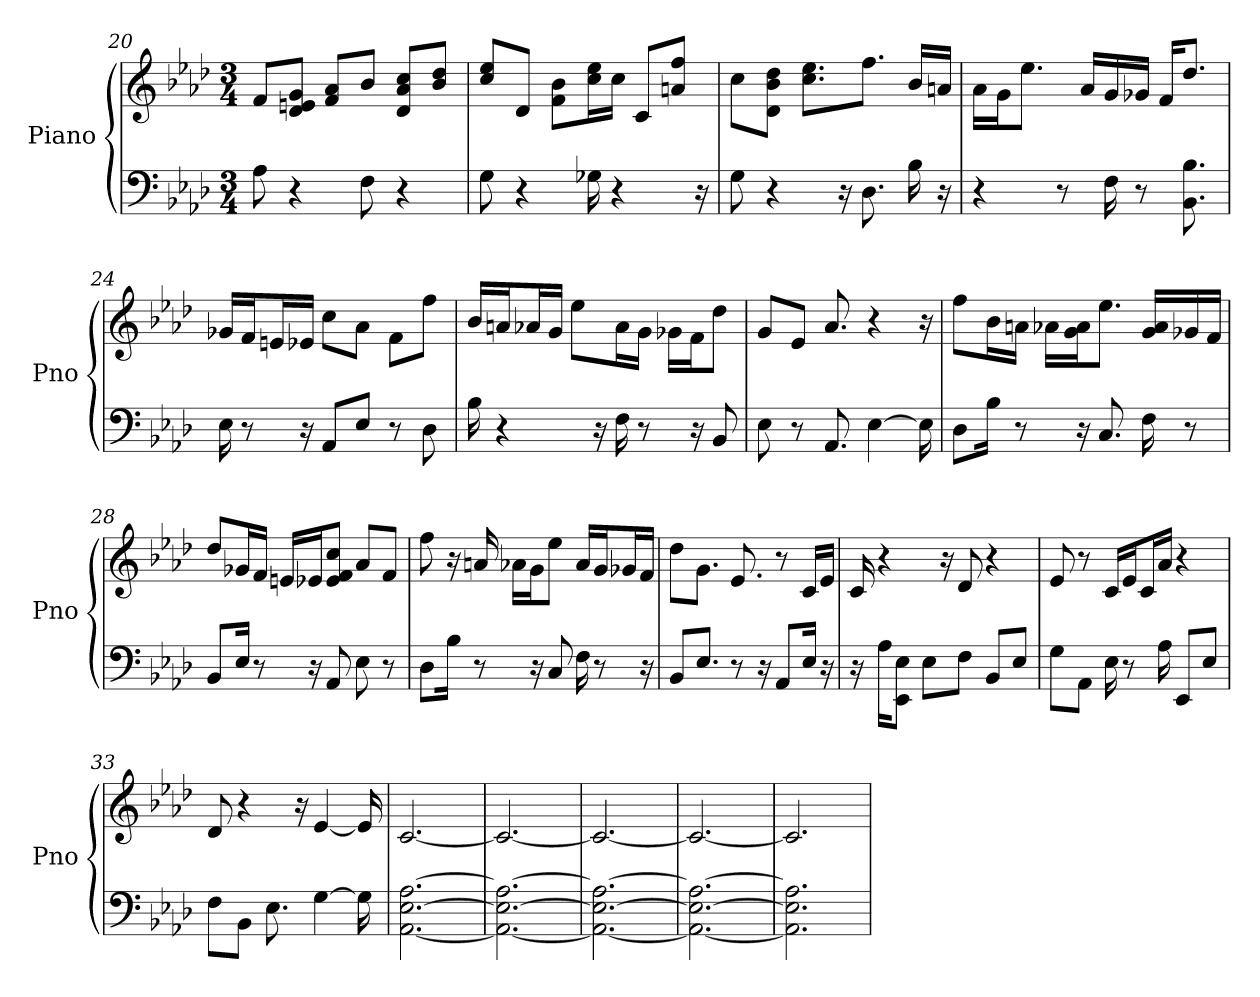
**kern	**kern
*part1	*part1
*staff2	*staff1
*I"Piano	*
*I'Pno	*
*clefF4	*clefG2
*k[b-e-a-d-]	*k[b-e-a-d-]
*A-:	*A-:
*M3/4	*M3/4
=20	=20
8A-	8f/L
4r	8g/ 8d-/ 8e/J
.	8a-/ 8f/L
8F	8b-/J
4r	8a-/ 8cc/ 8d-/L
.	8dd-/ 8b-/J
=21	=21
8G	8cc/ 8ee-/L
4r	8d-/J
.	8b-\ 8f\L
16G-	16ee-\ 16cc\L
4r	16cc\JJ
.	8c/L
.	8ff/ 8a/J
16r	.
=22	=22
8G	8cc\L
4r	8dd-\ 8d-\ 8b-\J
.	8.ee-\ 8.cc\L
16r	.
8.D-	8.ff\J
16B-	16b-/LL
16r	16a/JJ
=23	=23
4r	16a-\LL
.	16g\J
.	8.ee-\J
8r	.
.	16a-/LL
16F	16g/
8r	16g-/JJ
.	16f/KL
8.BB- 8.B-	8.dd-/J
=24	=24
16E-	16g-/LL
8r	16f/J
.	16e/L
16r	16e-/JJ
8AA-/L	8cc\L
8E-/J	8a-\J
8r	8f\L
8D-	8ff\J
=25	=25
16B-	16b-/LL
4r	16a/J
.	16a-/L
.	16g/JJ
.	8ee-\L
16r	.
16F	16a-\L
8r	16g\JJ
.	16g-\LL
16r	16f\J
8BB-	8dd-\J
=26	=26
8E-	8g/L
8r	8e-/J
8.AA-	8.a-
[4E-	4r
16E-]	16r
=27	=27
8D-\L	8ff\L
16B-\Jk	16b-\L
8r	16a\JJ
.	16a-\LL
16r	16g\ 16a-\J
8.C	8.ee-\J
16F	16a-/ 16g/LL
8r	16g-/
.	16f/JJ
=28	=28
8BB-/L	8dd-/L
16E-/Jk	16g-/L
8r	16f/JJ
.	16e/LL
16r	16e-/J
8AA-	8e-/ 8f/ 8cc/J
8E-	8a-/L
8r	8f/J
=29	=29
8D-\L	8ff
16B-\Jk	16r
8r	16a
.	16a-\LL
16r	16g\J
8C	8ee-\J
16F	16a-/LL
8r	16g/J
.	16g-/L
16r	16f/JJ
=30	=30
8BB-/L	8dd-\L
8.E-/J	8.g\J
8r	8.e-
16r	.
8AA-/L	8r
16E-/Jk	16c/LL
16r	16e-/JJ
=31	=31
16r	16c
16A-\KL	4r
8EE-\ 8E-\J	.
8E-\L	.
.	16r
8F\J	8d-
8BB-/L	4r
8E-/J	.
=32	=32
8G\L	8e-
8AA-\J	8r
16E-	16c/LL
8r	16e-/J
.	16c/L
16A-	16a-/JJ
8EE-/L	4r
8E-/J	.
=33	=33
8F\L	8d-
8BB-\J	4r
8.E-	.
.	16r
[4G	[4e-
16G]	16e-]
=34	=34
[2.E- [2.AA- [2.A-	[2.c
=35	=35
2.E-_ 2.AA-_ 2.A-_	2.c_
=36	=36
2.E-_ 2.AA-_ 2.A-_	2.c_
=37	=37
2.E-_ 2.AA-_ 2.A-_	2.c_
=38	=38
2.E-] 2.AA-] 2.A-]	2.c]
=	=
*-	*-
